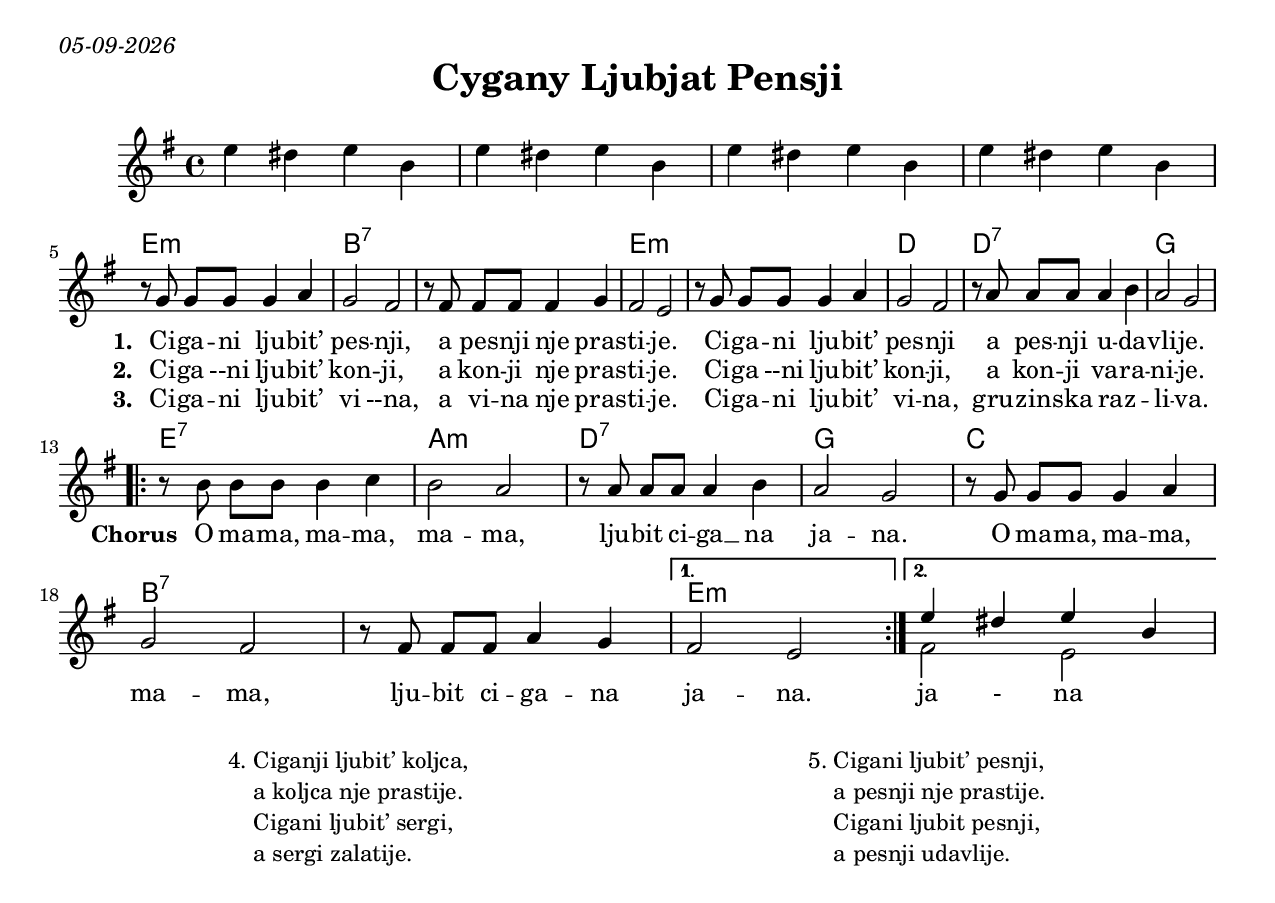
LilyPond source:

\version "2.18.0"
\include "english.ly"
%#(ly:expect-warning "cannot end volta")
%showLastLength = R1*8

\paper{
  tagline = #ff
  print-all-headers = ##t
  #(set-paper-size "letter")
}
date = #(strftime "%d-%m-%Y" (localtime (current-time)))

\markup{ \italic{ \date }  }

%\markup{ Got something to say? }


global = {
  \clef treble
  \key d \major
  \time 4/4
  \set Score.markFormatter = #format-mark-box-alphabet
}

%#################################### Melody ########################
melody = \relative c'' {
  \global
  %\partial 16*3 a16 d f   %lead in notes

  \repeat unfold 4 {b4 as b fs}
  \break


  %\repeat volta 2{
  %  \mark \default
  r8 d d [d] d4 e|
  d2 cs
  r8 cs8 cs[cs] cs4 d|
  cs2 b

  r8 d d [d] d4 e|
  d2 cs
  r8 e e [e] e4 fs
  e2 d
  \break
  \repeat volta 2{
    r8 fs fs[fs] fs4 g
    fs2 e
    r8 e e [e] e4 fs
    e2 d

    % O mama
    r8 d d[d] d4 e
    d2 cs
    r8 cs8 cs[cs] e4 d

  }
  \alternative{

  {cs2 b}
  {
  <<
      {\voiceOne b'4 as b fs}
      \new Voice

      {\voiceTwo cs2  b}
    >>

  }
  }



}
%################################# Lyrics #####################
\addlyrics{

  \repeat unfold 16 \skip 2
  \set stanza = #"1. "
  Ci -- ga -- ni lju -- bit’ pes -- nji,
  a pes -- nji nje pras -- ti -- je.
  Ci -- ga -- ni lju -- bit’ pes -- nji
  a pes -- nji u -- da -- vli -- je.


  \set stanza = #"Chorus "O ma -- ma,  ma -- ma, ma -- ma,
  lju -- bit ci -- ga __ na ja -- na.
  O ma -- ma,  ma -- ma, ma -- ma,
  lju -- bit ci -- ga -- na ja --  na.
  ja  -  na

}
\addlyrics {
  \repeat unfold 16 \skip 2
  \set stanza = #"2. "
  Ci -- ga --ni lju -- bit’ kon -- ji,
  a kon -- ji nje pras -- ti -- je.
  Ci -- ga --ni lju -- bit’ kon -- ji,
  a kon -- ji va -- ra -- ni -- je.
}
\addlyrics {
  \repeat unfold 16 \skip 2
  \set stanza = #"3. "
  Ci -- ga -- ni lju -- bit’ vi --na,
  a vi -- na nje pras -- ti -- je.
  Ci -- ga -- ni lju -- bit’ vi -- na,
  gru -- zin -- ska raz -- _ li -- va.
}
%################################# Chords #######################
harmonies = \chordmode {
  s1*4
  b1:m

  fs1*2:7  % looks like H in original
  b1*2:m
  a1
  a1:7
  d1
  %\parenthesize  e1:7
  %chorus
  b1:7  %g1
  e1:m
  a1:7
  d1
  g1
  fs1*2:7
  b1:m
  %coda
  \once \set chordChanges = ##f

}

\score {
  <<
    \new ChordNames {
      \set chordChanges = ##t
      \transpose d g, \harmonies
    }
    \new Staff  \transpose d g \melody
  >>
  \header{
    title= "Cygany Ljubjat Pensji"
    subtitle=""
    composer= ""
    instrument =""
    arranger= ""
  }
  \layout{indent = 1.0\cm}
  \midi {
    \tempo 4 = 120

    % \midi { }
  }
}

% more verses:
\markup{}
\markup {
  \fill-line {
    \hspace #0.1 % distance from left margin
    \column {
      \line { "4."
              \column {
                "Ciganji ljubit’ koljca,"
                "a koljca nje prastije."
                "Cigani ljubit’ sergi,"
                "a sergi zalatije."
              }
      }
      \hspace #0.2 % vertical distance between verses
      \line { ""
              \column {

              }
      }
    }
    \hspace #0.1  % horiz. distance between columns
    \column {
      \line { "5."
              \column {
                "Cigani ljubit’ pesnji,"
                "a pesnji nje prastije."
                "Cigani ljubit pesnji,"
                "a pesnji udavlije."
              }
      }
      \hspace #0.2 % distance between verses
      \line { ""
              \column {
                ""
              }
      }
    }
    \hspace #0.1 % distance to right margin
  }
}



%{

Cigani ljubit’ pesnji,
a pesnji nje prastije.
Cigani ljubit pesnji,
a pesnji udavlije.

chorus:
O mama, mama, mama,
ljubit cigana jana.
O mama, mama, mama,
ljubit cigana jana.

chorus

Cigani ljubit’ sumi,
a sumi nje prastije.
Cigani ljubit’ sumi
a sumi daragije.

chorus

Cigani ljubit’ konji,
a konji nje prastije.
Cigani ljubit konji,
a konji varanije.

chorus

Cigani ljubit’ vina,
a vina nje prastije.
Cigani ljubit vina,
gruzinska razliva.

chorus
*****************
Ciganji ljubit’ koljca,
a koljca nje prastije.
Cigani ljubit’ sergi,
a sergi zalatije.

chorus

Cigani ljubit’ pesnji,
a pesnji nje prastije.
Cigani ljubit pesnji,
a pesnji udavlije.

chorus:

Translation:

Gypsies love poems,
songs, special, unusual,
gypsies love songs, songs about heroes.

Oh mama, mama, mama,
I love the gypsy Jana … 2x

Gypsies prefer fur coats,
special fur coats,
gypsies prefer fur coats,
expensive fur coats.

Oh mama, mama, mama,
I love the gypsy Jana … 2x

Gypsies love horses, race horses,
gypsies love horses, race horses.

Oh mama, mama, mama,
I love the gypsy Jana … 2x

Gypsies prefer wine, good wine,
gypsies love wine and refill St. George.

Oh mama, mama, mama,
I love the gypsy Jana … 2x

Gypsies prefer rings and special jewelry,
gypsies love earrings, gold earrings.

Oh mama, mama, mama,
I love the gypsy Jana … 2x

%}